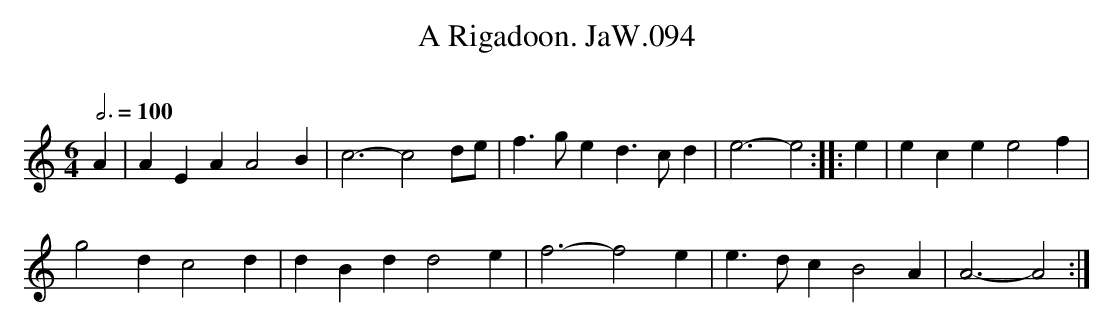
X:1
T:Rigadoon. JaW.094, A
M:6/4
L:1/4
Q:3/4=100
O:
K:Am
A|AEA A2B|c3-c2d/e/|f>ge d>cd|e3-e2::e|ece e2f|
g2d c2d|dBd d2e|f3-f2e|e>dc B2A|A3-A2:|
